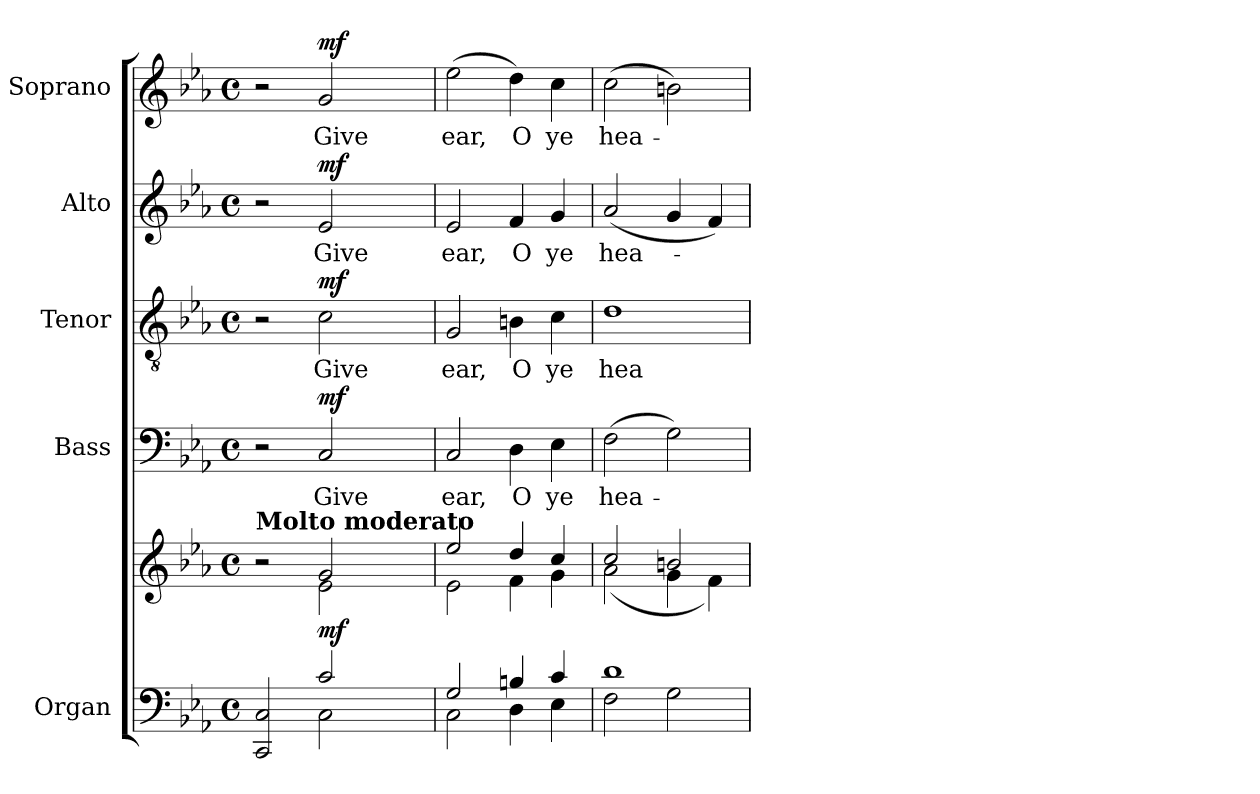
**kern	**kern	**dynam	**kern	**text	**dynam	**kern	**text	**dynam	**kern	**text	**dynam	**kern	**text	**dynam
*part5	*part5	*part5	*part4	*part4	*part4	*part3	*part3	*part3	*part2	*part2	*part2	*part1	*part1	*part1
*staff6	*staff5	*staff5/6	*staff4	*staff4	*staff4	*staff3	*staff3	*staff3	*staff2	*staff2	*staff2	*staff1	*staff1	*staff1
*I"Organ	*	*	*I"Bass	*	*	*I"Tenor	*	*	*I"Alto	*	*	*I"Soprano	*	*
*I'Org.	*	*	*I'B.	*	*	*I'T.	*	*	*I'A.	*	*	*I'S.	*	*
!!LO:PB:g=z
*clefF4	*clefG2	*	*clefF4	*	*	*clefGv2	*	*	*clefG2	*	*	*clefG2	*	*
*	*	*	*	*	*	*ITrd7c12	*	*	*	*	*	*	*	*
*k[b-e-a-]	*k[b-e-a-]	*	*k[b-e-a-]	*	*	*k[b-e-a-]	*	*	*k[b-e-a-]	*	*	*k[b-e-a-]	*	*
*E-:	*E-:	*	*E-:	*	*	*E-:	*	*	*E-:	*	*	*E-:	*	*
*M4/4	*M4/4	*	*M4/4	*	*	*M4/4	*	*	*M4/4	*	*	*M4/4	*	*
*met(c)	*met(c)	*	*met(c)	*	*	*met(c)	*	*	*met(c)	*	*	*met(c)	*	*
*MM100	*MM100	*	*MM100	*	*	*MM100	*	*	*MM100	*	*	*MM100	*	*
=1	=1	=1	=1	=1	=1	=1	=1	=1	=1	=1	=1	=1	=1	=1
*^	*^	*	*	*	*	*	*	*	*	*	*	*	*	*
!	!	!	!	!	!	!	!	!	!	!	!	!	!	!LO:TX:a:B:t=Molto moderato	!	!
!	!	!LO:TX:a:B:t=Molto moderato	!	!	!	!	!	!	!	!	!	!	!	!	!	!
*	*	*	*^	*	*	*	*	*	*	*	*	*	*	*^	*	*
2ryy	2CCi/ 2Ci	2r	2ryy	2ryy	.	2r	.	.	2r	.	.	2r	.	.	2r	2ryy	.	.
!	!	!	!	!	!	!	!LO:LY:b:color=#000000	!	!	!	!	!	!	!	!	!	!	!
!	!	!	!	!	!	!	!	!	!	!LO:LY:b:color=#000000	!	!	!	!	!	!	!	!
!	!	!	!	!	!	!	!	!	!	!	!	!	!LO:LY:b:color=#000000	!	!	!	!	!
!	!	!	!	!	!	!	!	!	!	!	!	!	!	!	!	!	!LO:LY:b:color=#000000	!
2ci/	2Ci\	2gi/	2e-i\	8ryy	mf	2Ci/	Give	mf	2Ci\	Give	mf	2e-i/	Give	mf	2gi/	8ryy	Give	mf
.	.	.	.	64ryy	.	.	.	.	.	.	.	.	.	.	.	64ryy	.	.
.	.	.	.	256..ryy	.	.	.	.	.	.	.	.	.	.	.	256..ryy	.	.
*	*	*MM132	*	*	*	*	*	*	*	*	*	*	*	*	*MM132	*	*	*
.	.	.	.	4ryy	.	.	.	.	.	.	.	.	.	.	.	4ryy	.	.
.	.	.	.	16ryy	.	.	.	.	.	.	.	.	.	.	.	16ryy	.	.
.	.	.	.	32ryy	.	.	.	.	.	.	.	.	.	.	.	32ryy	.	.
.	.	.	.	128ryy	.	.	.	.	.	.	.	.	.	.	.	128ryy	.	.
.	.	.	.	1024ryy	.	.	.	.	.	.	.	.	.	.	.	1024ryy	.	.
*	*	*	*v	*v	*	*	*	*	*	*	*	*	*	*	*v	*v	*	*
=2	=2	=2	=2	=2	=2	=2	=2	=2	=2	=2	=2	=2	=2	=2	=2	=2
*	*	*	*^	*	*	*	*	*	*	*	*	*	*	*^	*	*
!	!	!	!	!	!	!	!LO:LY:b:color=#000000	!	!	!	!	!	!	!	!	!	!	!
*	*	*	*v	*v	*	*	*	*	*	*	*	*	*	*	*v	*v	*	*
*	*	*	*^	*	*	*	*	*	*	*	*	*	*	*^	*	*
!	!	!	!	!	!	!	!	!	!	!LO:LY:b:color=#000000	!	!	!	!	!	!	!	!
*	*	*	*v	*v	*	*	*	*	*	*	*	*	*	*	*v	*v	*	*
*	*	*	*^	*	*	*	*	*	*	*	*	*	*	*^	*	*
!	!	!	!	!	!	!	!	!	!	!	!	!	!LO:LY:b:color=#000000	!	!	!	!	!
*	*	*	*v	*v	*	*	*	*	*	*	*	*	*	*	*v	*v	*	*
*	*	*	*^	*	*	*	*	*	*	*	*	*	*	*^	*	*
!	!	!	!	!	!	!	!	!	!	!	!	!	!	!	!	!	!LO:LY:b:color=#000000	!
*	*	*	*v	*v	*	*	*	*	*	*	*	*	*	*	*v	*v	*	*
2Gi/	2Ci\	2ee-i/	2e-i\	.	2Ci/	ear,	.	2GGi/	ear,	.	2e-i/	ear,	.	(2ee-i\	ear,	.
!	!	!	!	!	!	!LO:LY:b:color=#000000	!	!	!	!	!	!	!	!	!	!
!	!	!	!	!	!	!	!	!	!LO:LY:b:color=#000000	!	!	!	!	!	!	!
!	!	!	!	!	!	!	!	!	!	!	!	!LO:LY:b:color=#000000	!	!	!	!
!	!	!	!	!	!	!	!	!	!	!	!	!	!	!	!LO:LY:b:color=#000000	!
4Bni/	4Di\	4ddi/	4fi\	.	4Di\	O	.	4BBni\	O	.	4fi/	O	.	4ddi\)	O	.
!	!	!	!	!	!	!LO:LY:b:color=#000000	!	!	!	!	!	!	!	!	!	!
!	!	!	!	!	!	!	!	!	!LO:LY:b:color=#000000	!	!	!	!	!	!	!
!	!	!	!	!	!	!	!	!	!	!	!	!LO:LY:b:color=#000000	!	!	!	!
!	!	!	!	!	!	!	!	!	!	!	!	!	!	!	!LO:LY:b:color=#000000	!
4ci/	4E-i\	4cci/	4gi\	.	4E-i\	ye	.	4Ci\	ye	.	4gi/	ye	.	4cci\	ye	.
=3	=3	=3	=3	=3	=3	=3	=3	=3	=3	=3	=3	=3	=3	=3	=3	=3
!	!	!	!	!	!	!LO:LY:b:color=#000000	!	!	!	!	!	!	!	!	!	!
!	!	!	!	!	!	!	!	!	!LO:LY:b:color=#000000	!	!	!	!	!	!	!
!	!	!	!	!	!	!	!	!	!	!	!	!LO:LY:b:color=#000000	!	!	!	!
!	!	!	!	!	!	!	!	!	!	!	!	!	!	!	!LO:LY:b:color=#000000	!
1di	2Fi\	2cci/	(2a-i\	.	(2Fi\	hea-	.	1Di	hea-	.	(2a-i/	hea-	.	(2cci\	hea-	.
.	2Gi\	2bni/	4gi\	.	2Gi\)	.	.	.	.	.	4gi/	.	.	2bni\)	.	.
.	.	.	4fi\)	.	.	.	.	.	.	.	4fi/)	.	.	.	.	.
*v	*v	*	*	*	*	*	*	*	*	*	*	*	*	*	*	*
*	*v	*v	*	*	*	*	*	*	*	*	*	*	*	*	*
=	=	=	=	=	=	=	=	=	=	=	=	=	=	=
*-	*-	*-	*-	*-	*-	*-	*-	*-	*-	*-	*-	*-	*-	*-
